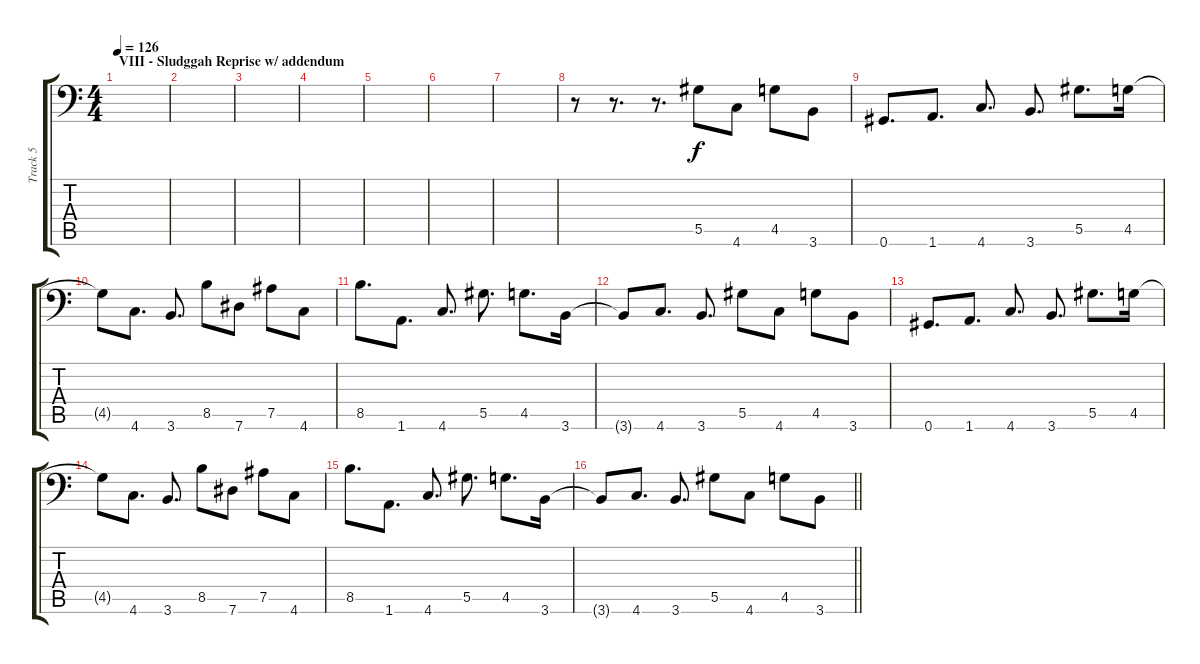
\track ("Track 5" "Track 5") {instrument overdrivenguitar}
\staff {score tabs}
\tuning (Bb3 F3 Db3 Ab2 Eb2 Ab1) {hide}
\ts (4 4)
\section ("" "VIII - Sludggah Reprise w/ addendum")
\tempo 126
\clef f4
\ks c
|
|
|
|
|
|
|
r.8 r.8{d} r.8{d} 5.5.8 4.6.8 4.5.8 3.6.8 |
0.6.8{d} 1.6.8{d} 4.6.8{d} 3.6.8{d} 5.5.8{d} 4.5.16 |
4.5{t}.8 4.6.8{d} 3.6.8{d} 8.5.8 7.6.8 7.5.8 4.6.8 |
8.5.8{d} 1.6.8{d} 4.6.8{d} 5.5.8{d} 4.5.8{d} 3.6.16 |
3.6{t}.8 4.6.8{d} 3.6.8{d} 5.5.8 4.6.8 4.5.8 3.6.8 |
0.6.8{d} 1.6.8{d} 4.6.8{d} 3.6.8{d} 5.5.8{d} 4.5.16 |
4.5{t}.8 4.6.8{d} 3.6.8{d} 8.5.8 7.6.8 7.5.8 4.6.8 |
8.5.8{d} 1.6.8{d} 4.6.8{d} 5.5.8{d} 4.5.8{d} 3.6.16 |
\barLineRight lightlight
3.6{t}.8 4.6.8{d} 3.6.8{d} 5.5.8 4.6.8 4.5.8 3.6.8
